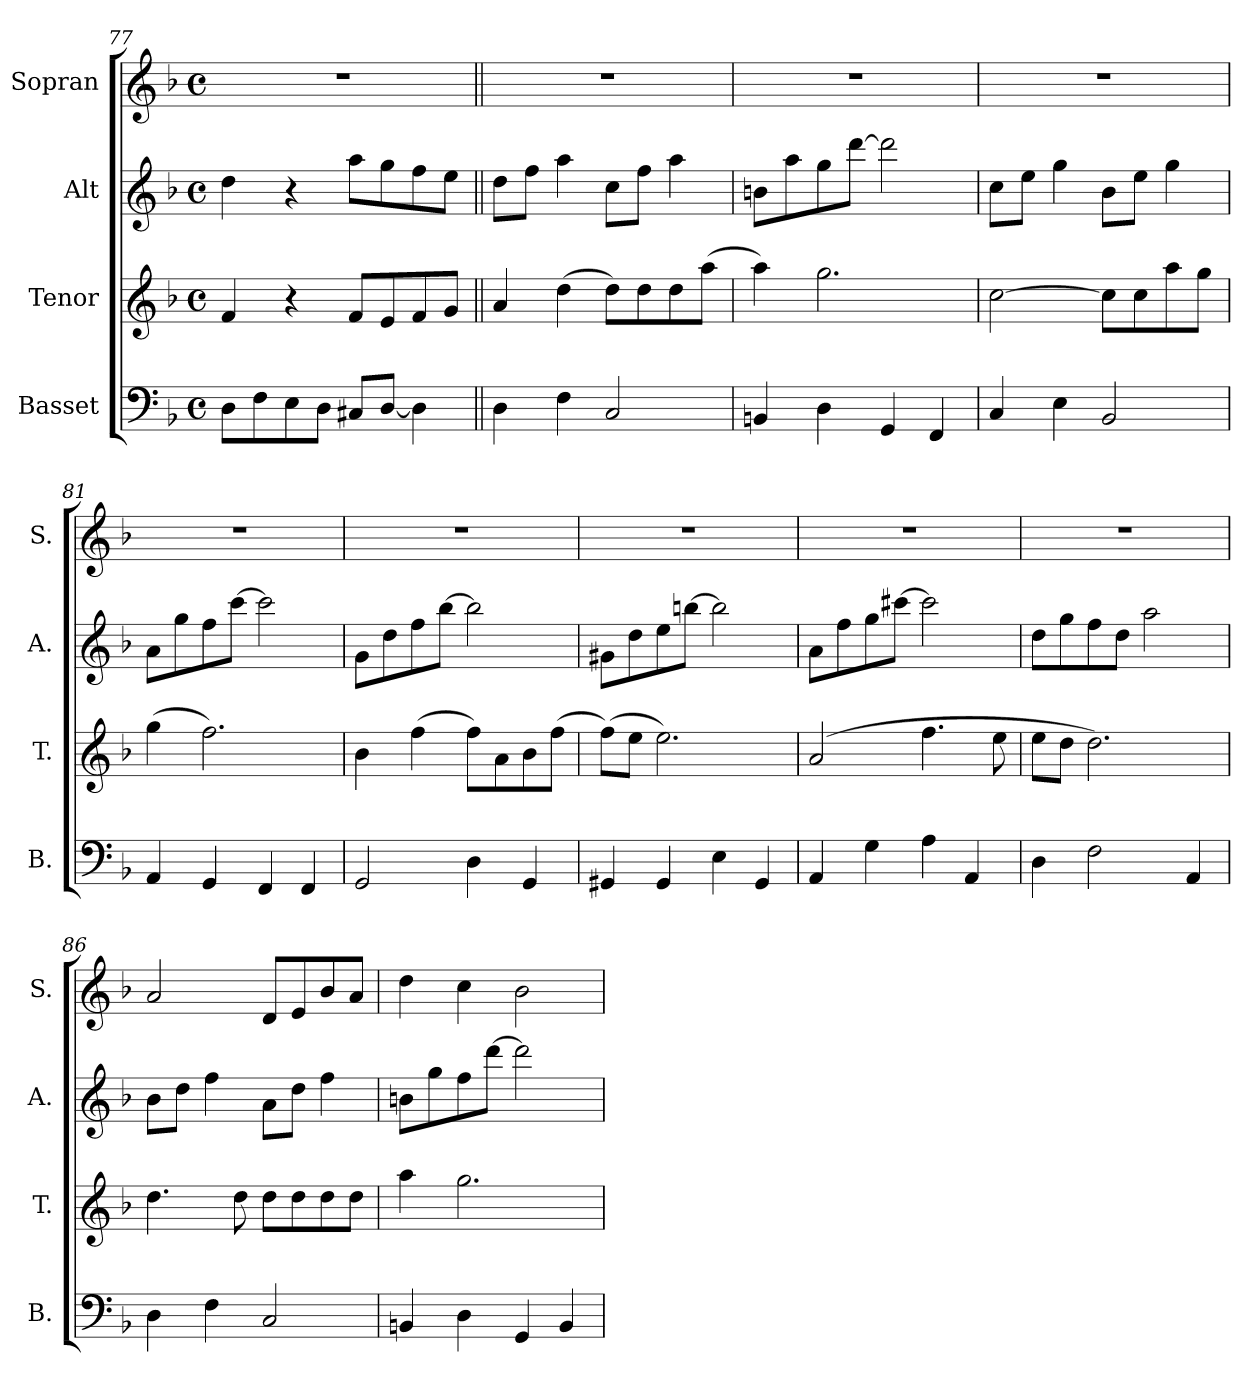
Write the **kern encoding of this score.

**kern	**kern	**kern	**kern
*part4	*part3	*part2	*part1
*staff4	*staff3	*staff2	*staff1
*I"Basset	*I"Tenor	*I"Alt	*I"Sopran
*I'B.	*I'T.	*I'A.	*I'S.
!!LO:PB:g=z
*clefF4	*clefG2	*clefG2	*clefG2
*	*	*	*ITrd-7c-12
*k[b-]	*k[b-]	*k[b-]	*k[b-]
*M4/4	*M4/4	*M4/4	*M4/4
*met(c)	*met(c)	*met(c)	*met(c)
=77	=77	=77	=77
8D\L	4f/	4dd\	1r
8F\	.	.	.
8E\	4r	4r	.
8D\J	.	.	.
8C#X/L	8f/L	8aa\L	.
[8D/J	8e/	8gg\	.
4D\]	8f/	8ff\	.
.	8g/J	8ee\J	.
=78||	=78||	=78||	=78||
4D\	4a/	8dd\L	1r
.	.	8ff\J	.
4F\	(4dd\	4aa\	.
2C/	8dd\L)	8cc\L	.
.	8dd\	8ff\J	.
.	8dd\	4aa\	.
.	(8aa\J	.	.
=79	=79	=79	=79
4BBn/	4aa\)	8bn\L	1r
.	.	8aa\	.
4D\	2.gg\	8gg\	.
.	.	[8ddd\J	.
4GG/	.	2ddd\]	.
4FF/	.	.	.
=80	=80	=80	=80
4C/	[2cc\	8cc\L	1r
.	.	8ee\J	.
4E\	.	4gg\	.
2BB-/	8cc\L]	8b-\L	.
.	8cc\	8ee\J	.
.	8aa\	4gg\	.
.	8gg\J	.	.
=81	=81	=81	=81
4AA/	(4gg\	8a\L	1r
.	.	8gg\	.
4GG/	2.ff\)	8ff\	.
.	.	[8ccc\J	.
4FF/	.	2ccc\]	.
4FF/	.	.	.
=82	=82	=82	=82
2GG/	4b-\	8g\L	1r
.	.	8dd\	.
.	(4ff\	8ff\	.
.	.	[8bb-\J	.
4D\	8ff\L)	2bb-\]	.
.	8a\	.	.
4GG/	8b-\	.	.
.	(8ff\J	.	.
=83	=83	=83	=83
4GG#X/	(8ff\L)	8g#X\L	1r
.	8ee\J	8dd\	.
4GG#/	2.ee\)	8ee\	.
.	.	[8bbn\J	.
4E\	.	2bb\]	.
4GG#/	.	.	.
!!LO:LB:g=z
=84	=84	=84	=84
4AA/	(2a/	8a\L	1r
.	.	8ff\	.
4G\	.	8gg\	.
.	.	[8ccc#X\J	.
4A\	4.ff\	2ccc#\]	.
4AA/	.	.	.
.	8ee\	.	.
=85	=85	=85	=85
4D\	8ee\L	8dd\L	1r
.	8dd\J	8gg\	.
2F\	2.dd\)	8ff\	.
.	.	8dd\J	.
.	.	2aa\	.
4AA/	.	.	.
=86	=86	=86	=86
4D\	4.dd\	8b-\L	2aa/
.	.	8dd\J	.
4F\	.	4ff\	.
.	8dd\	.	.
2C/	8dd\L	8a\L	8dd/L
.	8dd\	8dd\J	8ee/
.	8dd\	4ff\	8bb-/
.	8dd\J	.	8aa/J
=87	=87	=87	=87
4BBn/	4aa\	8bn\L	4ddd\
.	.	8gg\	.
4D\	2.gg\	8ff\	4ccc\
.	.	[8ddd\J	.
4GG/	.	2ddd\]	2bb-\
4BB/	.	.	.
=	=	=	=
*-	*-	*-	*-
